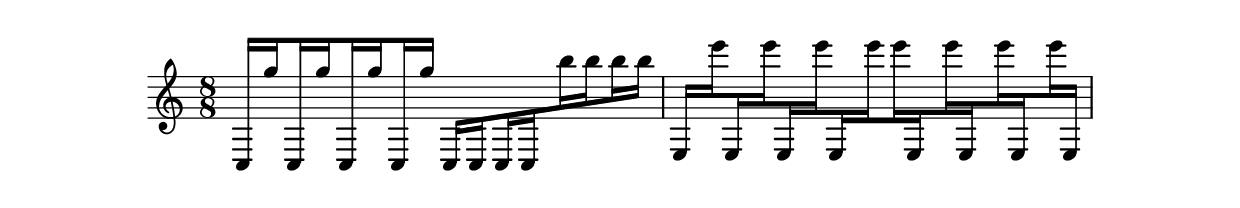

\version "2.3.17"
\header {
    
    texidoc = "In complex configurations of knee beaming, according to
Paul Roberts, the first stem of a beam determines the direction of the
beam, and as such the way that following (kneed) stems attach to the
beam. This is in disagreement with the current algorithm."
    
}

\score { 
\relative c'
	 {
	     \override Beam  #'auto-knee-gap = #7
	     \set subdivideBeams = ##t	     
	     \time 8/8
	      c,16[  g'''16  
	     c,,,16  g'''16 
	     c,,,16  g'''16 	     	     
	     c,,,16  g'''16 ]

	      c,,,16[ c c c
	      b'''   b b b]

	     \transpose c' a, { \relative b'' {  g,16[  g'''16  
	     g,,,16  g'''16 
	     g,,,16  g'''16 	     	     
	     g,,,16  g'''16
	     g g,,,
	     g''' g,,,
	     g''' g,,,
	     g''' g,,,]	    }  }
	     
	 }
\paper { raggedright = ##t} 

     }

